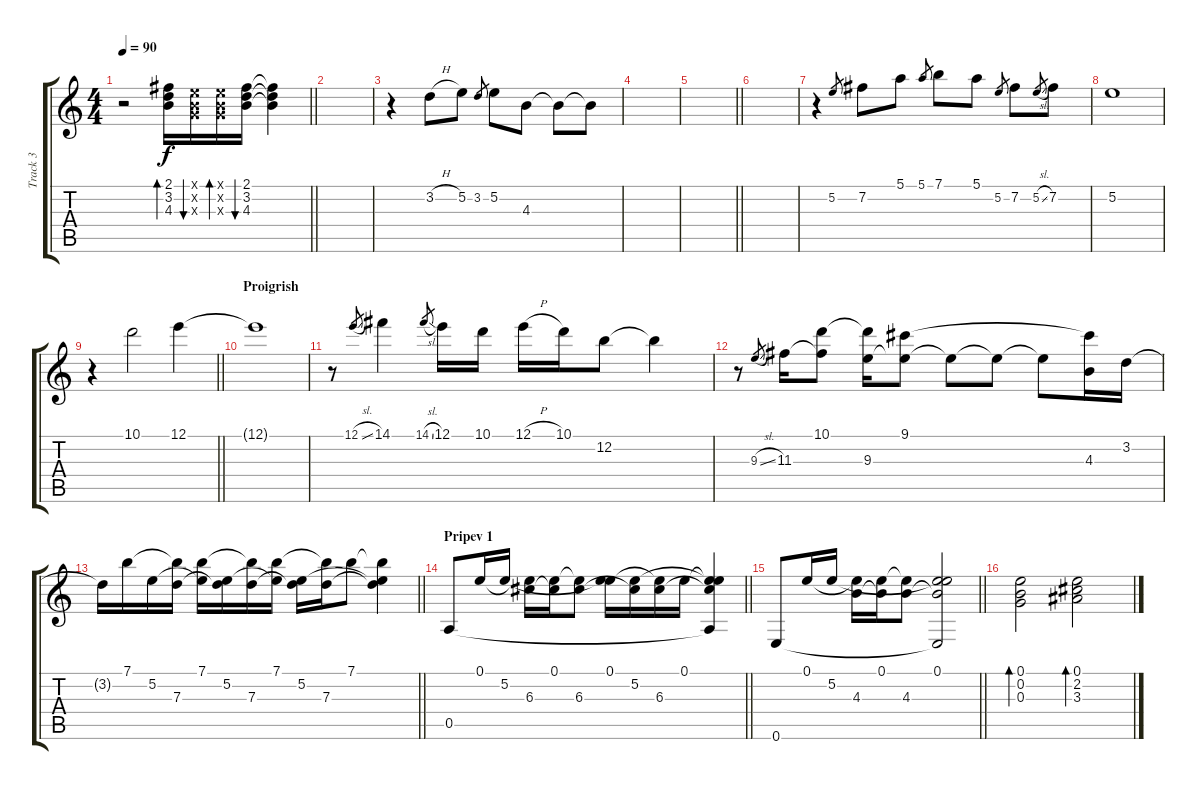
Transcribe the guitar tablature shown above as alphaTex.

\track ("Track 3" "Track 3") {instrument acousticguitarsteel}
\staff {score tabs}
\tuning (E4 B3 G3 D3 A2 E2) {hide}
\ts (4 4)
\tempo 90
\clef g2
\barLineRight lightlight
\ks c
r.2{dy f} (2.1 3.2 4.3).16{bd 60} (0.1{x} 0.2{x} 0.3{x}).16{bu 60} (0.1{x} 0.2{x} 0.3{x}).16{bd 60} (2.1 3.2 4.3).16{bu 60} (2.1{t} 3.2{t} 4.3{t}).4 |
|
r.4 3.2{h}.8 5.2.8 3.2.8{gr} 5.2.8 4.3.8 4.3{t}.8 4.3{t}.8 |
|
\barLineRight lightlight
|
|
r.4 5.2.8{gr} 7.2.8 5.1.8 5.1.8{gr} 7.1.8 5.1.8 5.2.8{gr} 7.2.8 5.2{sl}.8{gr} 7.2.8 |
5.2.1 |
\barLineRight lightlight
r.4 10.1.2 12.1.4 |
\section ("" "Proigrish")
12.1{t}.1 |
r.8 12.1{sl}.8{gr} 14.1.4 14.1{sl}.8{gr} 12.1.16 10.1.16 12.1{h}.16 10.1.16 12.2.8 12.2{t}.4 |
r.8 9.3{sl}.8{gr} 11.3.16 (10.1 11.3{t}).8 (10.1{t} 9.3).16 (9.1 9.3{t}).8 9.3{t}.8 9.3{t}.8 9.3{t}.8 (9.1{t} 4.3).16 3.2.16 |
\barLineRight lightlight
3.2{t}.16 7.1.16 5.2.16 (7.1{t} 7.3).16 (7.1 5.2{t}).16 (5.2 7.3{t}).16 (7.1{t} 7.3).16 (7.1 5.2{t}).16 (5.2 7.3{t}).16 (7.1{t} 7.3).16 7.1.8 (7.1{t} 5.2{t} 7.3{t}).4 |
\section ("" "Pripev 1")
\barLineRight lightlight
0.5.8 0.1.16 5.2.16 (0.1{t} 6.3).16 (0.1 6.3{t}).16 (0.1{t} 6.3).8 (0.1 5.2{t}).16 (5.2 6.3{t}).16 (0.1{t} 6.3).16 0.1.16 (0.1{t} 5.2{t} 6.3{t} 0.5{t}).4 |
\barLineRight lightlight
0.6.8 0.1.16 5.2.16 (0.1{t} 4.3).16 (0.1 4.3{t}).16 (0.1{t} 4.3).8 (0.1 5.2{t} 4.3{t} 0.6{t}).2 |
(0.1 0.2 0.3).2{bd 60} (0.1 2.2 3.3).2{bd 60}
